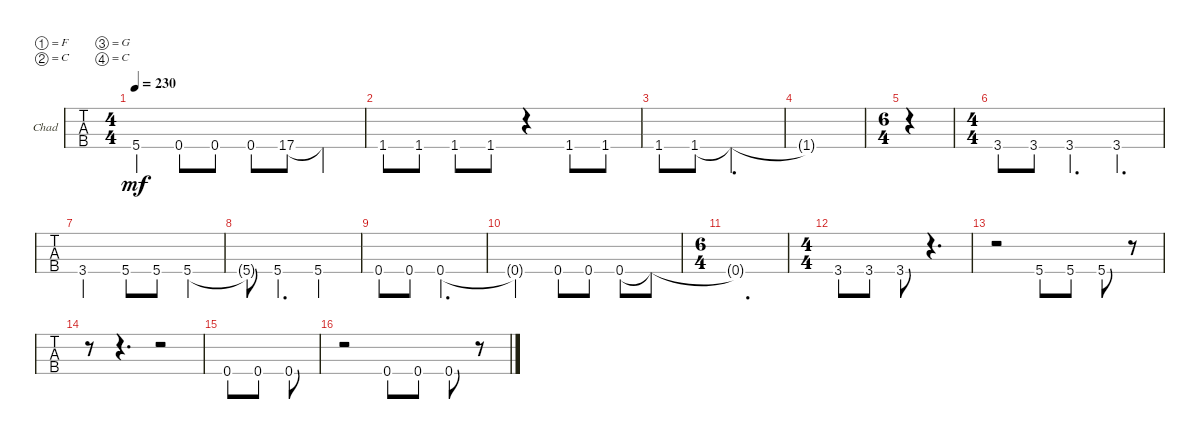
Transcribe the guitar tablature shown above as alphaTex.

\bracketExtendMode groupsimilarinstruments
\firstSystemTrackNameOrientation horizontal
\otherSystemsTrackNameOrientation horizontal
\track ("Doctor Lagorno" "Chad") {instrument electricbassfinger}
\staff {tabs}
\tuning (F2 C2 G1 C1)
\ts (4 4)
\tempo 230
\clef f4
\ks c
5.4{t}.4{dy mf} 0.4.8 0.4.8 0.4.8 17.4.8 17.4{t}.4 |
1.4.8 1.4.8 1.4.8 1.4.8 r.4 1.4.8 1.4.8 |
1.4.8 1.4.8 1.4{t}.2{d} |
1.4{t}.1 |
\ts (6 4)
|
\ts (4 4)
3.4.8 3.4.8 3.4.4{d} 3.4.4{d} |
3.4.2 5.4.8 5.4.8 5.4.4 |
5.4{t}.8 5.4.4{d} 5.4.2 |
0.4.8 0.4.8 0.4.2{d} |
0.4{t}.2 0.4.8 0.4.8 0.4.8 0.4{t}.8 |
\ts (6 4)
0.4{t}.1{d} |
\ts (4 4)
3.4.8 3.4.8 3.4.8 r.4{d} |
r.2 5.4.8 5.4.8 5.4.8 r.8 |
r.8 r.4{d} r.2 |
0.4.8 0.4.8 0.4.8 |
r.2 0.4.8 0.4.8 0.4.8 r.8
